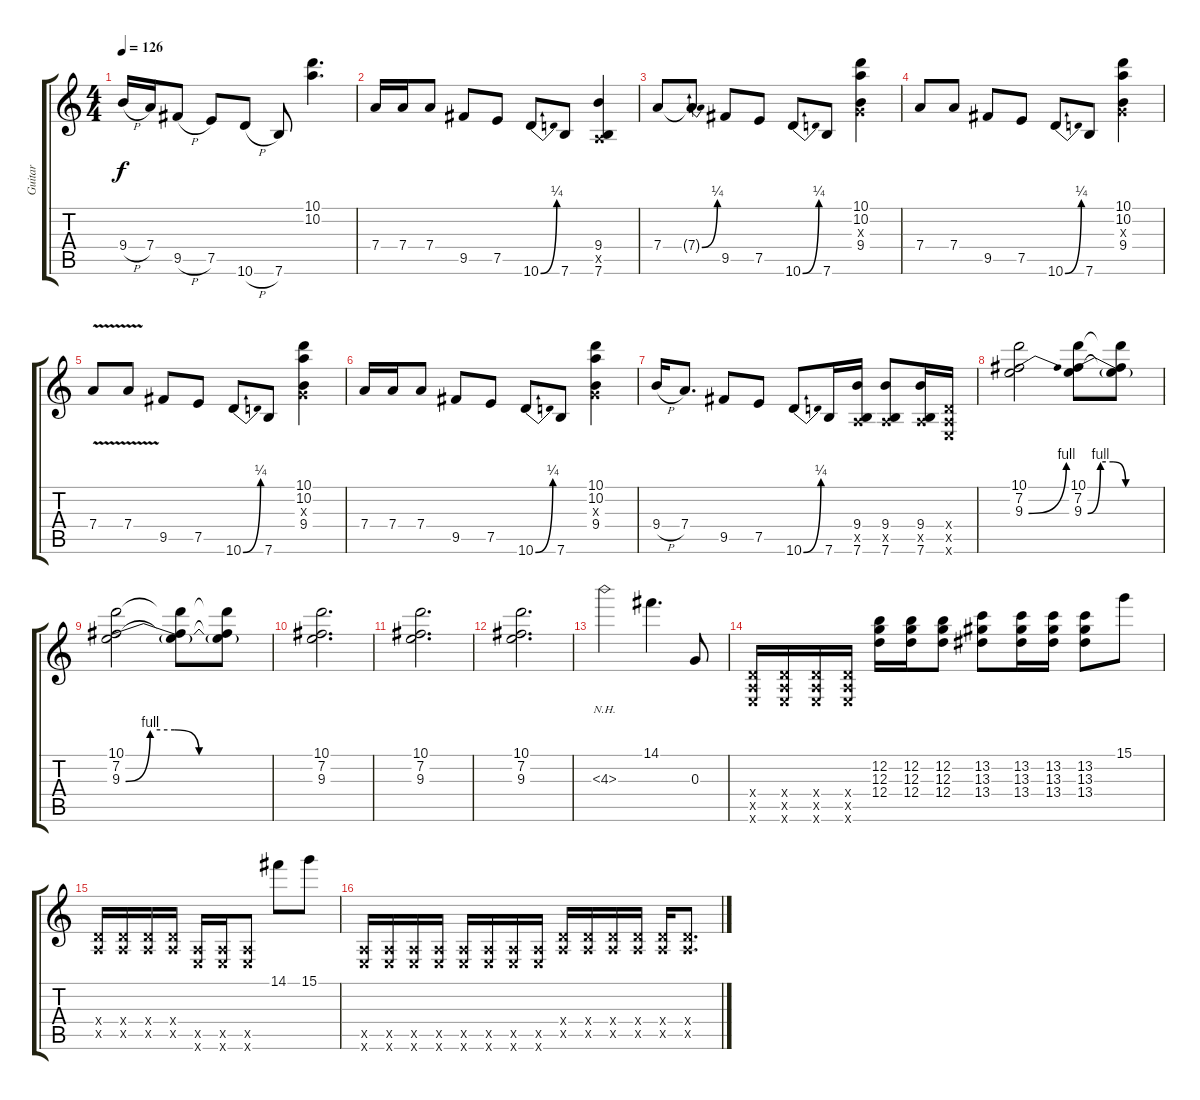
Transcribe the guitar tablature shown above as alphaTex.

\track ("Guitar" "Guitar") {instrument distortionguitar}
\staff {score tabs}
\tuning (E4 B3 G3 D3 A2 E2) {hide}
\ts (4 4)
\tempo 126
\clef g2
\ks c
9.4{h}.16{dy f} 7.4.16 9.5{h}.8 7.5.8 10.6{h}.8 7.6.8 (10.1 10.2).4{d} |
7.4.16 7.4.16 7.4.8 9.5.8 7.5.8 10.6{be (bend 0 0 60 1)}.8 7.6.8 (9.4 0.5{x} 7.6).4 |
7.4.8 7.4{be (bend 0 0 60 1) t}.8 9.5.8 7.5.8 10.6{be (bend 0 0 60 1)}.8 7.6.8 (10.1 10.2 0.3{x} 9.4).4 |
7.4.8 7.4.8 9.5.8 7.5.8 10.6{be (bend 0 0 60 1)}.8 7.6.8 (10.1 10.2 0.3{x} 9.4).4 |
7.4{v}.8 7.4{v}.8 9.5.8 7.5.8 10.6{be (bend 0 0 60 1)}.8 7.6.8 (10.1 10.2 0.3{x} 9.4).4 |
7.4.16 7.4.16 7.4.8 9.5.8 7.5.8 10.6{be (bend 0 0 60 1)}.8 7.6.8 (10.1 10.2 0.3{x} 9.4).4 |
9.4{h}.16 7.4.8{d} 9.5.8 7.5.8 10.6{be (bend 0 0 60 1)}.8 7.6.16 (9.4 0.5{x} 7.6).16 (9.4 0.5{x} 7.6).8 (9.4 0.5{x} 7.6).16 (0.4{x} 0.5{x} 0.6{x}).16 |
(10.1 7.2 9.3{be (bend 0 0 60 4)}).2 (10.1 7.2 9.3{be (custom 0 0 10 4 20 4 30 0 60 0)}).8 (10.1{t} 7.2{t} 9.3{t}).8 |
(10.1 7.2 9.3{be (custom 0 0 10 4 20 4 30 0 60 0)}).2 (10.1{t} 7.2{t} 9.3{t}).8 (10.1{t} 7.2{t} 9.3{t}).8 |
(10.1 7.2 9.3).2{d} |
(10.1 7.2 9.3).2{d} |
(10.1 7.2 9.3).2{d} |
4.3{nh}.2 14.1.4{d} 0.3.8 |
(0.4{x} 0.5{x} 0.6{x}).16 (0.4{x} 0.5{x} 0.6{x}).16 (0.4{x} 0.5{x} 0.6{x}).16 (0.4{x} 0.5{x} 0.6{x}).16 (12.2 12.3 12.4).16 (12.2 12.3 12.4).16 (12.2 12.3 12.4).8 (13.2 13.3 13.4).8 (13.2 13.3 13.4).16 (13.2 13.3 13.4).16 (13.2 13.3 13.4).8 15.1.8 |
(0.4{x} 0.5{x}).16 (0.4{x} 0.5{x}).16 (0.4{x} 0.5{x}).16 (0.4{x} 0.5{x}).16 (0.5{x} 0.6{x}).16 (0.5{x} 0.6{x}).16 (0.5{x} 0.6{x}).8 14.1.8 15.1.8 |
(0.5{x} 0.6{x}).16 (0.5{x} 0.6{x}).16 (0.5{x} 0.6{x}).16 (0.5{x} 0.6{x}).16 (0.5{x} 0.6{x}).16 (0.5{x} 0.6{x}).16 (0.5{x} 0.6{x}).16 (0.5{x} 0.6{x}).16 (0.4{x} 0.5{x}).16 (0.4{x} 0.5{x}).16 (0.4{x} 0.5{x}).16 (0.4{x} 0.5{x}).16 (0.4{x} 0.5{x}).16 (0.4{x} 0.5{x}).8{d}
